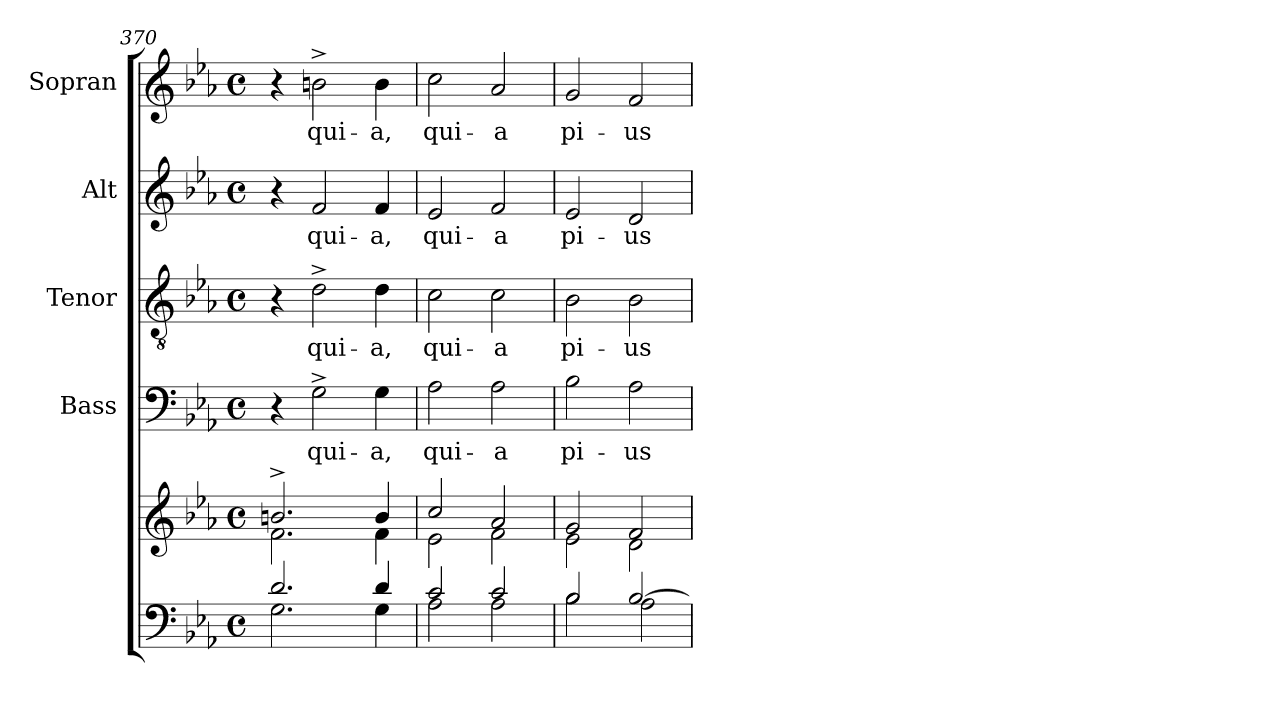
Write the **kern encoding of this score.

**kern	**kern	**kern	**text	**kern	**text	**kern	**text	**kern	**text
*part5	*part5	*part4	*part4	*part3	*part3	*part2	*part2	*part1	*part1
*staff6	*staff5	*staff4	*staff4	*staff3	*staff3	*staff2	*staff2	*staff1	*staff1
*	*	*I"Bass	*	*I"Tenor	*	*I"Alt	*	*I"Sopran	*
*	*	*I'B.	*	*I'T.	*	*I'A.	*	*I'S.	*
*clefF4	*clefG2	*clefF4	*	*clefGv2	*	*clefG2	*	*clefG2	*
*k[b-e-a-]	*k[b-e-a-]	*k[b-e-a-]	*	*k[b-e-a-]	*	*k[b-e-a-]	*	*k[b-e-a-]	*
*E-:	*E-:	*E-:	*	*E-:	*	*E-:	*	*E-:	*
*M4/4	*M4/4	*M4/4	*	*M4/4	*	*M4/4	*	*M4/4	*
*met(c)	*met(c)	*met(c)	*	*met(c)	*	*met(c)	*	*met(c)	*
=370	=370	=370	=370	=370	=370	=370	=370	=370	=370
*^	*^	*	*	*	*	*	*	*	*
2.d/	2.G\	2.bn^>/	2.f\	4r	.	4r	.	4r	.	4r	.
!	!	!	!	!	!LO:LY:b	!	!LO:LY:b	!	!LO:LY:b	!	!LO:LY:b
.	.	.	.	2G^>\	qui-	2d^>\	qui-	2f/	qui-	2bn^>\	qui-
!	!	!	!	!	!LO:LY:b	!	!LO:LY:b	!	!LO:LY:b	!	!LO:LY:b
4d/	4G\	4b/	4f\	4G\	-a,	4d\	-a,	4f/	-a,	4b\	-a,
=371	=371	=371	=371	=371	=371	=371	=371	=371	=371	=371	=371
!	!	!	!	!	!LO:LY:b	!	!LO:LY:b	!	!LO:LY:b	!	!LO:LY:b
2c/	2A-\	2cc/	2e-\	2A-\	qui-	2c\	qui-	2e-/	qui-	2cc\	qui-
!	!	!	!	!	!LO:LY:b	!	!LO:LY:b	!	!LO:LY:b	!	!LO:LY:b
2c/	2A-\	2a-/	2f\	2A-\	-a	2c\	-a	2f/	-a	2a-/	-a
=372	=372	=372	=372	=372	=372	=372	=372	=372	=372	=372	=372
!	!	!	!	!	!LO:LY:b	!	!LO:LY:b	!	!LO:LY:b	!	!LO:LY:b
2B-/	2B-\	2g/	2e-\	2B-\	pi-	2B-\	pi-	2e-/	pi-	2g/	pi-
!	!	!	!	!	!LO:LY:b	!	!LO:LY:b	!	!LO:LY:b	!	!LO:LY:b
[>2B-/	2A-\	2f/	2d\	2A-\	-us	2B-\	-us	2d/	-us	2f/	-us
*v	*v	*	*	*	*	*	*	*	*	*	*
*	*v	*v	*	*	*	*	*	*	*	*
=	=	=	=	=	=	=	=	=	=
*-	*-	*-	*-	*-	*-	*-	*-	*-	*-
